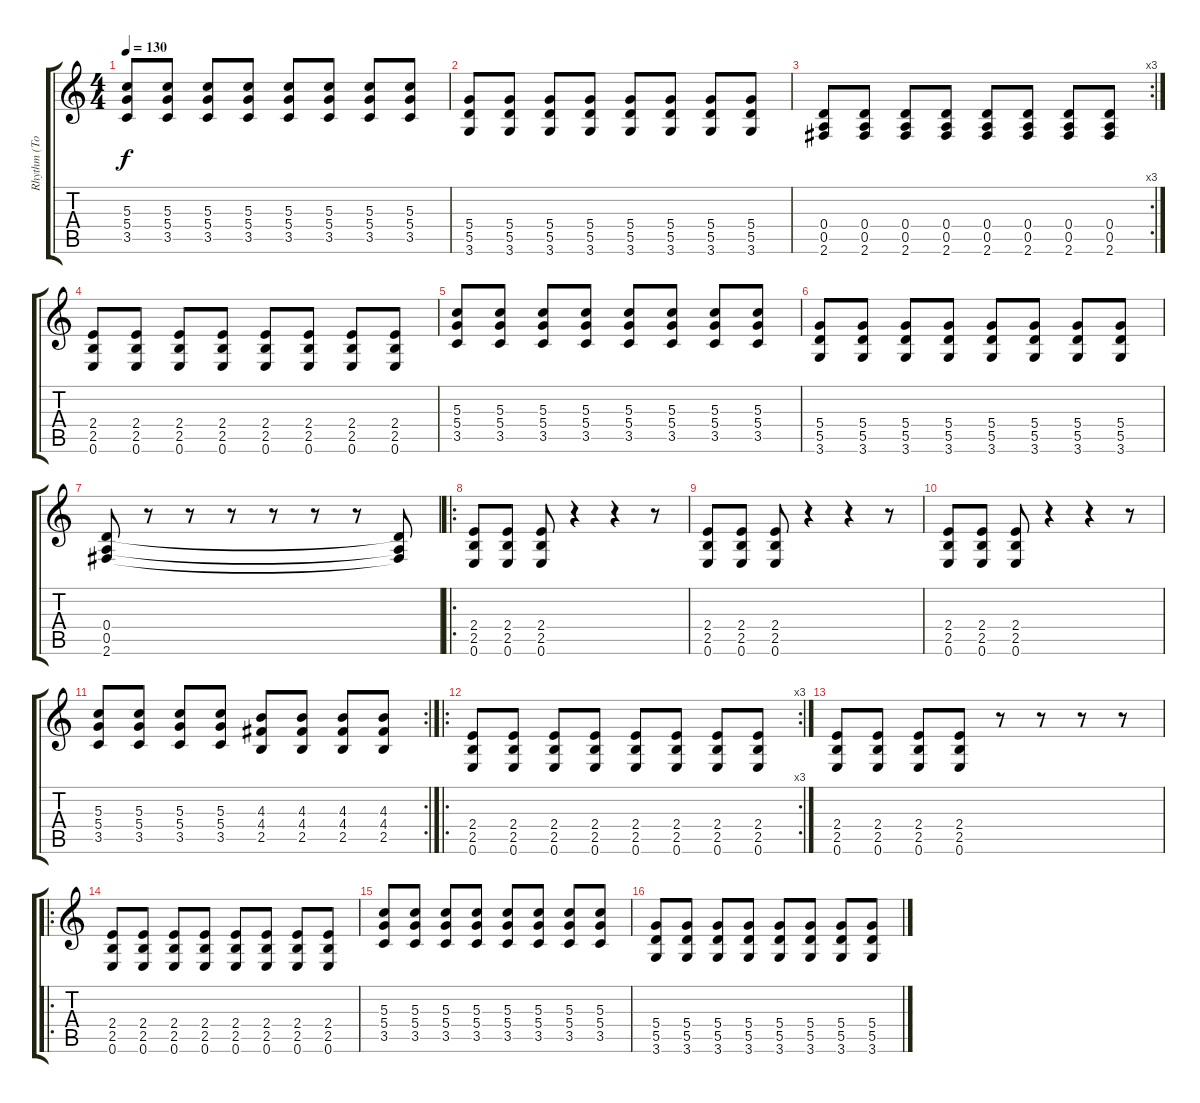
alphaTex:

\track ("Rhythm (Tom)" "Rhythm (To") {instrument overdrivenguitar}
\staff {score tabs}
\tuning (E4 B3 G3 D3 A2 E2) {hide}
\ts (4 4)
\tempo 130
\clef g2
\ks c
(5.3 5.4 3.5).8{dy f} (5.3 5.4 3.5).8 (5.3 5.4 3.5).8 (5.3 5.4 3.5).8 (5.3 5.4 3.5).8 (5.3 5.4 3.5).8 (5.3 5.4 3.5).8 (5.3 5.4 3.5).8 |
(5.4 5.5 3.6).8 (5.4 5.5 3.6).8 (5.4 5.5 3.6).8 (5.4 5.5 3.6).8 (5.4 5.5 3.6).8 (5.4 5.5 3.6).8 (5.4 5.5 3.6).8 (5.4 5.5 3.6).8 |
\rc 3
(0.4 0.5 2.6).8 (0.4 0.5 2.6).8 (0.4 0.5 2.6).8 (0.4 0.5 2.6).8 (0.4 0.5 2.6).8 (0.4 0.5 2.6).8 (0.4 0.5 2.6).8 (0.4 0.5 2.6).8 |
(2.4 2.5 0.6).8 (2.4 2.5 0.6).8 (2.4 2.5 0.6).8 (2.4 2.5 0.6).8 (2.4 2.5 0.6).8 (2.4 2.5 0.6).8 (2.4 2.5 0.6).8 (2.4 2.5 0.6).8 |
(5.3 5.4 3.5).8 (5.3 5.4 3.5).8 (5.3 5.4 3.5).8 (5.3 5.4 3.5).8 (5.3 5.4 3.5).8 (5.3 5.4 3.5).8 (5.3 5.4 3.5).8 (5.3 5.4 3.5).8 |
(5.4 5.5 3.6).8 (5.4 5.5 3.6).8 (5.4 5.5 3.6).8 (5.4 5.5 3.6).8 (5.4 5.5 3.6).8 (5.4 5.5 3.6).8 (5.4 5.5 3.6).8 (5.4 5.5 3.6).8 |
(0.4 0.5 2.6).8 r.8 r.8 r.8 r.8 r.8 r.8 (0.4{t} 0.5{t} 2.6{t}).8 |
\ro
(2.4 2.5 0.6).8 (2.4 2.5 0.6).8 (2.4 2.5 0.6).8 r.4 r.4 r.8 |
(2.4 2.5 0.6).8 (2.4 2.5 0.6).8 (2.4 2.5 0.6).8 r.4 r.4 r.8 |
(2.4 2.5 0.6).8 (2.4 2.5 0.6).8 (2.4 2.5 0.6).8 r.4 r.4 r.8 |
\rc 2
(5.3 5.4 3.5).8 (5.3 5.4 3.5).8 (5.3 5.4 3.5).8 (5.3 5.4 3.5).8 (4.3 4.4 2.5).8 (4.3 4.4 2.5).8 (4.3 4.4 2.5).8 (4.3 4.4 2.5).8 |
\ro
\rc 3
(2.4 2.5 0.6).8 (2.4 2.5 0.6).8 (2.4 2.5 0.6).8 (2.4 2.5 0.6).8 (2.4 2.5 0.6).8 (2.4 2.5 0.6).8 (2.4 2.5 0.6).8 (2.4 2.5 0.6).8 |
(2.4 2.5 0.6).8 (2.4 2.5 0.6).8 (2.4 2.5 0.6).8 (2.4 2.5 0.6).8 r.8 r.8 r.8 r.8 |
\ro
(2.4 2.5 0.6).8 (2.4 2.5 0.6).8 (2.4 2.5 0.6).8 (2.4 2.5 0.6).8 (2.4 2.5 0.6).8 (2.4 2.5 0.6).8 (2.4 2.5 0.6).8 (2.4 2.5 0.6).8 |
(5.3 5.4 3.5).8 (5.3 5.4 3.5).8 (5.3 5.4 3.5).8 (5.3 5.4 3.5).8 (5.3 5.4 3.5).8 (5.3 5.4 3.5).8 (5.3 5.4 3.5).8 (5.3 5.4 3.5).8 |
(5.4 5.5 3.6).8 (5.4 5.5 3.6).8 (5.4 5.5 3.6).8 (5.4 5.5 3.6).8 (5.4 5.5 3.6).8 (5.4 5.5 3.6).8 (5.4 5.5 3.6).8 (5.4 5.5 3.6).8
